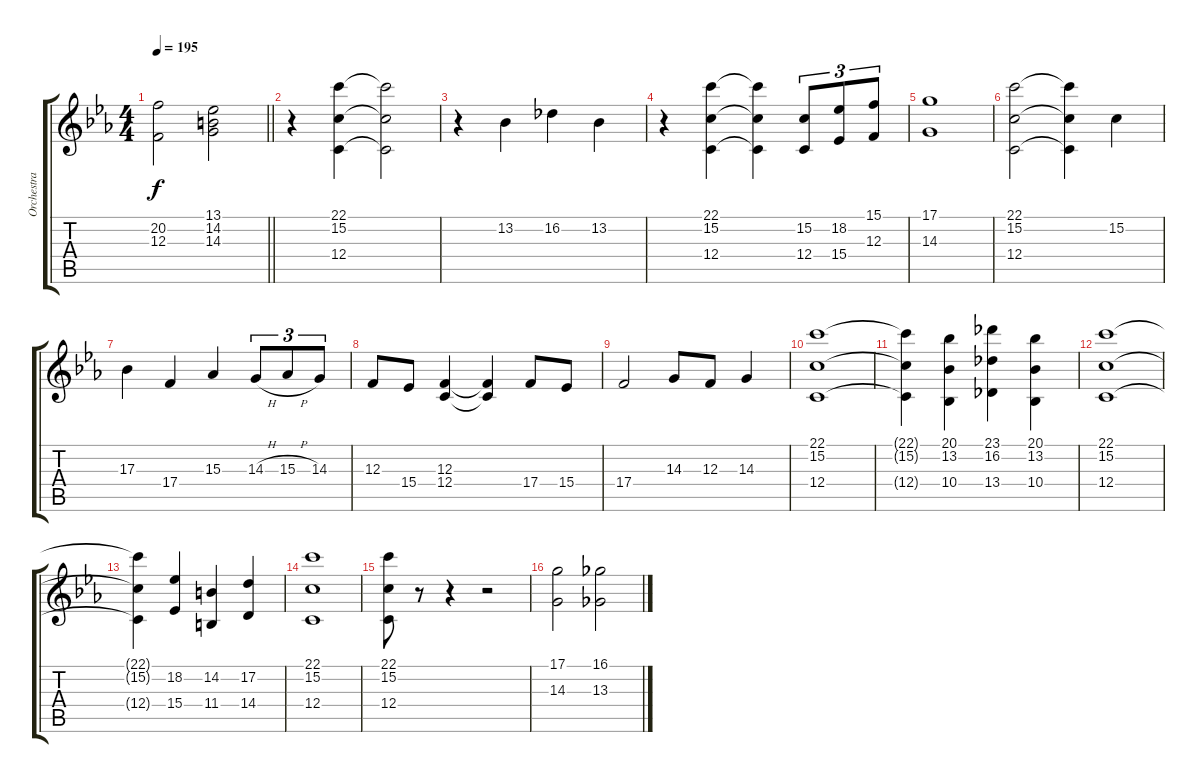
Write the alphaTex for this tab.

\track ("Orchestra" "Orchestra") {instrument orchestrahit}
\staff {score tabs}
\tuning (D4 A3 F3 C3 G2 C2) {hide}
\ts (4 4)
\tempo 195
\clef g2
\barLineRight lightlight
\ks cminor
(20.2 12.3).2{dy f} (13.1 14.2 14.3).2 |
r.4 (22.1 15.2 12.4).4 (22.1{t} 15.2{t} 12.4{t}).2 |
r.4 13.2.4 16.2.4 13.2.4 |
r.4 (22.1 15.2 12.4).4 (22.1{t} 15.2{t} 12.4{t}).4 (15.2 12.4).8{tu (3 2)} (18.2 15.4).8{tu (3 2)} (15.1 12.3).8{tu (3 2)} |
(17.1 14.3).1 |
(22.1 15.2 12.4).2 (22.1{t} 15.2{t} 12.4{t}).4 15.2.4 |
17.3.4 17.4.4 15.3.4 14.3{h}.8{tu (3 2)} 15.3{h}.8{tu (3 2)} 14.3.8{tu (3 2)} |
12.3.8 15.4.8 (12.3 12.4).4 (12.3{t} 12.4{t}).4 17.4.8 15.4.8 |
17.4.2 14.3.8 12.3.8 14.3.4 |
(22.1 15.2 12.4).1 |
(22.1{t} 15.2{t} 12.4{t}).4 (20.1 13.2 10.4).4 (23.1 16.2 13.4).4 (20.1 13.2 10.4).4 |
(22.1 15.2 12.4).1 |
(22.1{t} 15.2{t} 12.4{t}).4 (18.2 15.4).4 (14.2 11.4).4 (17.2 14.4).4 |
(22.1 15.2 12.4).1 |
(22.1 15.2 12.4).8 r.8 r.4 r.2 |
(17.1 14.3).2 (16.1 13.3).2
